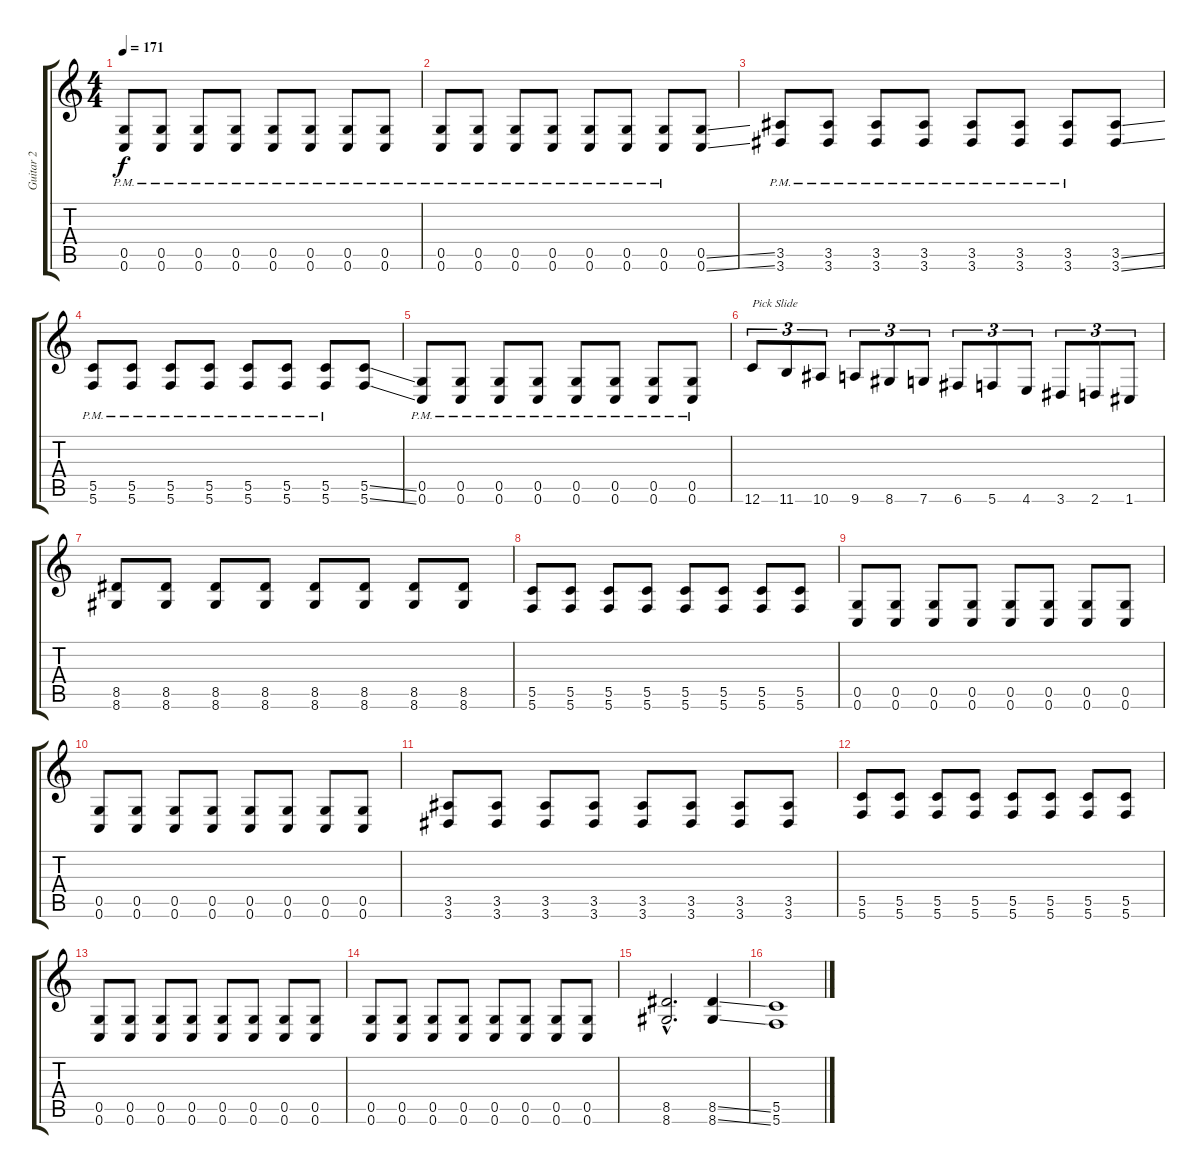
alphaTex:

\track ("Guitar 2" "Guitar 2") {instrument distortionguitar}
\staff {score tabs}
\tuning (D4 A3 F3 C3 G2 C2) {hide}
\ts (4 4)
\tempo 171
\clef g2
\ks c
(0.5{pm} 0.6{pm}).8{dy f} (0.5{pm} 0.6{pm}).8 (0.5{pm} 0.6{pm}).8 (0.5{pm} 0.6{pm}).8 (0.5{pm} 0.6{pm}).8 (0.5{pm} 0.6{pm}).8 (0.5{pm} 0.6{pm}).8 (0.5{pm} 0.6{pm}).8 |
(0.5{pm} 0.6{pm}).8 (0.5{pm} 0.6{pm}).8 (0.5{pm} 0.6{pm}).8 (0.5{pm} 0.6{pm}).8 (0.5{pm} 0.6{pm}).8 (0.5{pm} 0.6{pm}).8 (0.5{pm} 0.6{pm}).8 (0.5{ss} 0.6{ss}).8 |
(3.5{pm} 3.6{pm}).8 (3.5{pm} 3.6{pm}).8 (3.5{pm} 3.6{pm}).8 (3.5{pm} 3.6{pm}).8 (3.5{pm} 3.6{pm}).8 (3.5{pm} 3.6{pm}).8 (3.5{pm} 3.6{pm}).8 (3.5{ss} 3.6{ss}).8 |
(5.5{pm} 5.6{pm}).8 (5.5{pm} 5.6{pm}).8 (5.5{pm} 5.6{pm}).8 (5.5{pm} 5.6{pm}).8 (5.5{pm} 5.6{pm}).8 (5.5{pm} 5.6{pm}).8 (5.5{pm} 5.6{pm}).8 (5.5{ss} 5.6{ss}).8 |
(0.5{pm} 0.6{pm}).8 (0.5{pm} 0.6{pm}).8 (0.5{pm} 0.6{pm}).8 (0.5{pm} 0.6{pm}).8 (0.5{pm} 0.6{pm}).8 (0.5{pm} 0.6{pm}).8 (0.5{pm} 0.6{pm}).8 (0.5{pm} 0.6{pm}).8 |
12.6.8{tu (3 2) txt "Pick Slide" volume 16 instrument guitarfretnoise} 11.6.8{tu (3 2)} 10.6.8{tu (3 2)} 9.6.8{tu (3 2)} 8.6.8{tu (3 2)} 7.6.8{tu (3 2)} 6.6.8{tu (3 2)} 5.6.8{tu (3 2)} 4.6.8{tu (3 2)} 3.6.8{tu (3 2)} 2.6.8{tu (3 2)} 1.6.8{tu (3 2)} |
(8.5 8.6).8{volume 13 instrument distortionguitar} (8.5 8.6).8 (8.5 8.6).8 (8.5 8.6).8 (8.5 8.6).8 (8.5 8.6).8 (8.5 8.6).8 (8.5 8.6).8 |
(5.5 5.6).8 (5.5 5.6).8 (5.5 5.6).8 (5.5 5.6).8 (5.5 5.6).8 (5.5 5.6).8 (5.5 5.6).8 (5.5 5.6).8 |
(0.5 0.6).8 (0.5 0.6).8 (0.5 0.6).8 (0.5 0.6).8 (0.5 0.6).8 (0.5 0.6).8 (0.5 0.6).8 (0.5 0.6).8 |
(0.5 0.6).8 (0.5 0.6).8 (0.5 0.6).8 (0.5 0.6).8 (0.5 0.6).8 (0.5 0.6).8 (0.5 0.6).8 (0.5 0.6).8 |
(3.5 3.6).8 (3.5 3.6).8 (3.5 3.6).8 (3.5 3.6).8 (3.5 3.6).8 (3.5 3.6).8 (3.5 3.6).8 (3.5 3.6).8 |
(5.5 5.6).8 (5.5 5.6).8 (5.5 5.6).8 (5.5 5.6).8 (5.5 5.6).8 (5.5 5.6).8 (5.5 5.6).8 (5.5 5.6).8 |
(0.5 0.6).8 (0.5 0.6).8 (0.5 0.6).8 (0.5 0.6).8 (0.5 0.6).8 (0.5 0.6).8 (0.5 0.6).8 (0.5 0.6).8 |
(0.5 0.6).8 (0.5 0.6).8 (0.5 0.6).8 (0.5 0.6).8 (0.5 0.6).8 (0.5 0.6).8 (0.5 0.6).8 (0.5 0.6).8 |
(8.5{hac} 8.6{hac}).2{d} (8.5{ss} 8.6{ss}).4 |
(5.5 5.6).1
